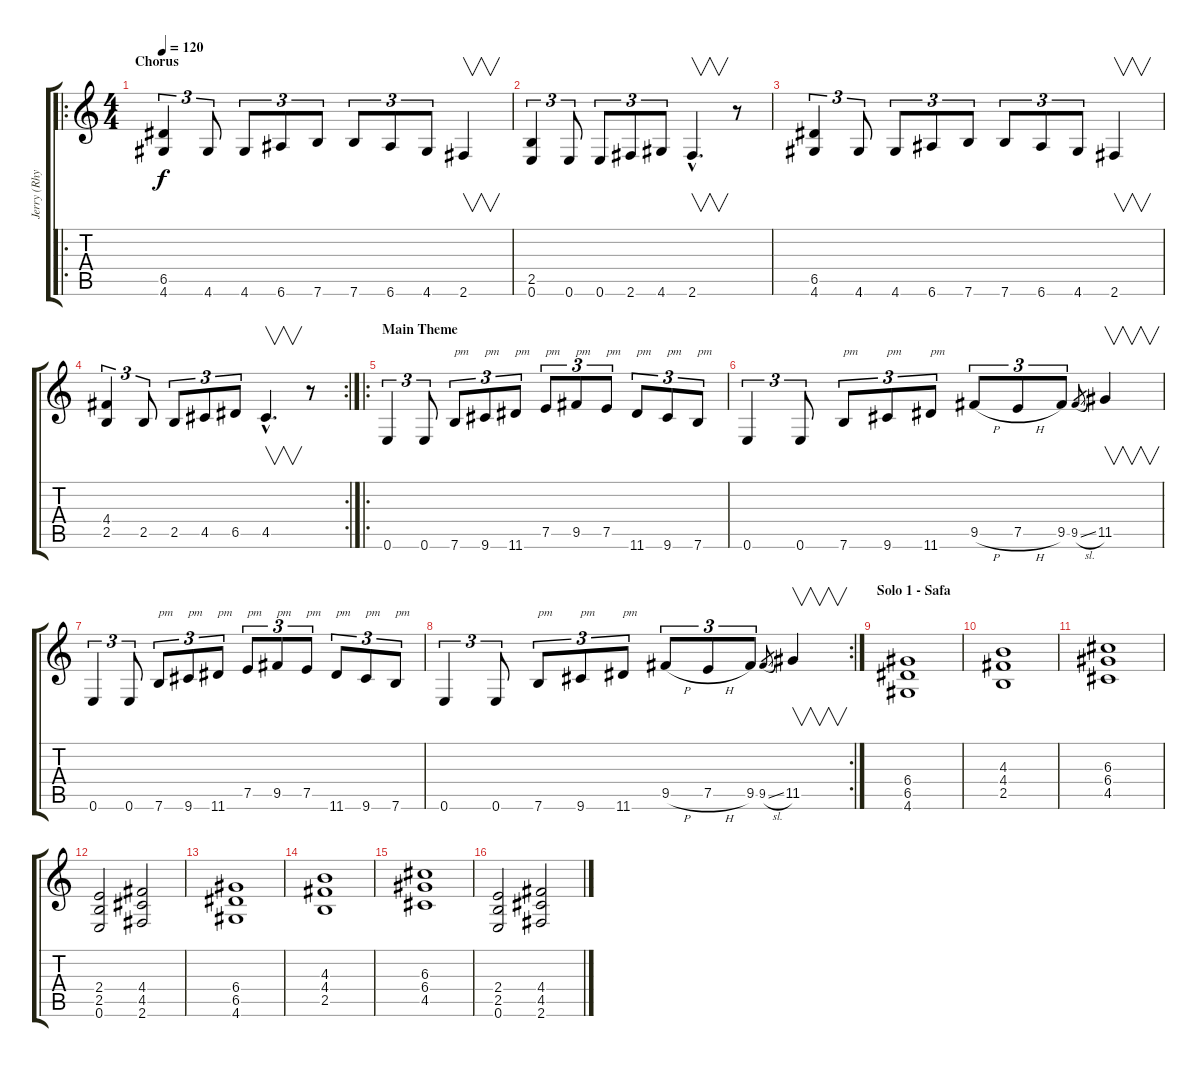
\track ("Jerry (Rhythm)" "Jerry (Rhy") {instrument distortionguitar}
\staff {score tabs}
\tuning (E4 B3 G3 D3 A2 E2) {hide}
\ro
\ts (4 4)
\section ("" "Chorus")
\tempo 120
\clef g2
\ks c
(6.5 4.6).4{tu (3 2) dy f} 4.6.8{tu (3 2)} 4.6.8{tu (3 2)} 6.6.8{tu (3 2)} 7.6.8{tu (3 2)} 7.6.8{tu (3 2)} 6.6.8{tu (3 2)} 4.6.8{tu (3 2)} 2.6.4{v} |
(2.5 0.6).4{tu (3 2)} 0.6.8{tu (3 2)} 0.6.8{tu (3 2)} 2.6.8{tu (3 2)} 4.6.8{tu (3 2)} 2.6{hac}.4{v d} r.8 |
(6.5 4.6).4{tu (3 2)} 4.6.8{tu (3 2)} 4.6.8{tu (3 2)} 6.6.8{tu (3 2)} 7.6.8{tu (3 2)} 7.6.8{tu (3 2)} 6.6.8{tu (3 2)} 4.6.8{tu (3 2)} 2.6.4{v} |
\rc 2
(4.4 2.5).4{tu (3 2)} 2.5.8{tu (3 2)} 2.5.8{tu (3 2)} 4.5.8{tu (3 2)} 6.5.8{tu (3 2)} 4.5{hac}.4{v d} r.8 |
\ro
\section ("" "Main Theme")
0.6.4{tu (3 2)} 0.6.8{tu (3 2)} 7.6.8{tu (3 2) txt "pm"} 9.6.8{tu (3 2) txt "pm"} 11.6.8{tu (3 2) txt "pm"} 7.5.8{tu (3 2) txt "pm"} 9.5.8{tu (3 2) txt "pm"} 7.5.8{tu (3 2) txt "pm"} 11.6.8{tu (3 2) txt "pm"} 9.6.8{tu (3 2) txt "pm"} 7.6.8{tu (3 2) txt "pm"} |
0.6.4{tu (3 2)} 0.6.8{tu (3 2)} 7.6.8{tu (3 2) txt "pm"} 9.6.8{tu (3 2) txt "pm"} 11.6.8{tu (3 2) txt "pm"} 9.5{h}.8{tu (3 2)} 7.5{h}.8{tu (3 2)} 9.5.8{tu (3 2)} 9.5{sl}.8{gr} 11.5.4{v} |
0.6.4{tu (3 2)} 0.6.8{tu (3 2)} 7.6.8{tu (3 2) txt "pm"} 9.6.8{tu (3 2) txt "pm"} 11.6.8{tu (3 2) txt "pm"} 7.5.8{tu (3 2) txt "pm"} 9.5.8{tu (3 2) txt "pm"} 7.5.8{tu (3 2) txt "pm"} 11.6.8{tu (3 2) txt "pm"} 9.6.8{tu (3 2) txt "pm"} 7.6.8{tu (3 2) txt "pm"} |
\rc 2
0.6.4{tu (3 2)} 0.6.8{tu (3 2)} 7.6.8{tu (3 2) txt "pm"} 9.6.8{tu (3 2) txt "pm"} 11.6.8{tu (3 2) txt "pm"} 9.5{h}.8{tu (3 2)} 7.5{h}.8{tu (3 2)} 9.5.8{tu (3 2)} 9.5{sl}.8{gr} 11.5.4{v} |
\section ("" "Solo 1 - Safa")
(6.4 6.5 4.6).1 |
(4.3 4.4 2.5).1 |
(6.3 6.4 4.5).1 |
(2.4 2.5 0.6).2 (4.4 4.5 2.6).2 |
(6.4 6.5 4.6).1 |
(4.3 4.4 2.5).1 |
(6.3 6.4 4.5).1 |
(2.4 2.5 0.6).2 (4.4 4.5 2.6).2
